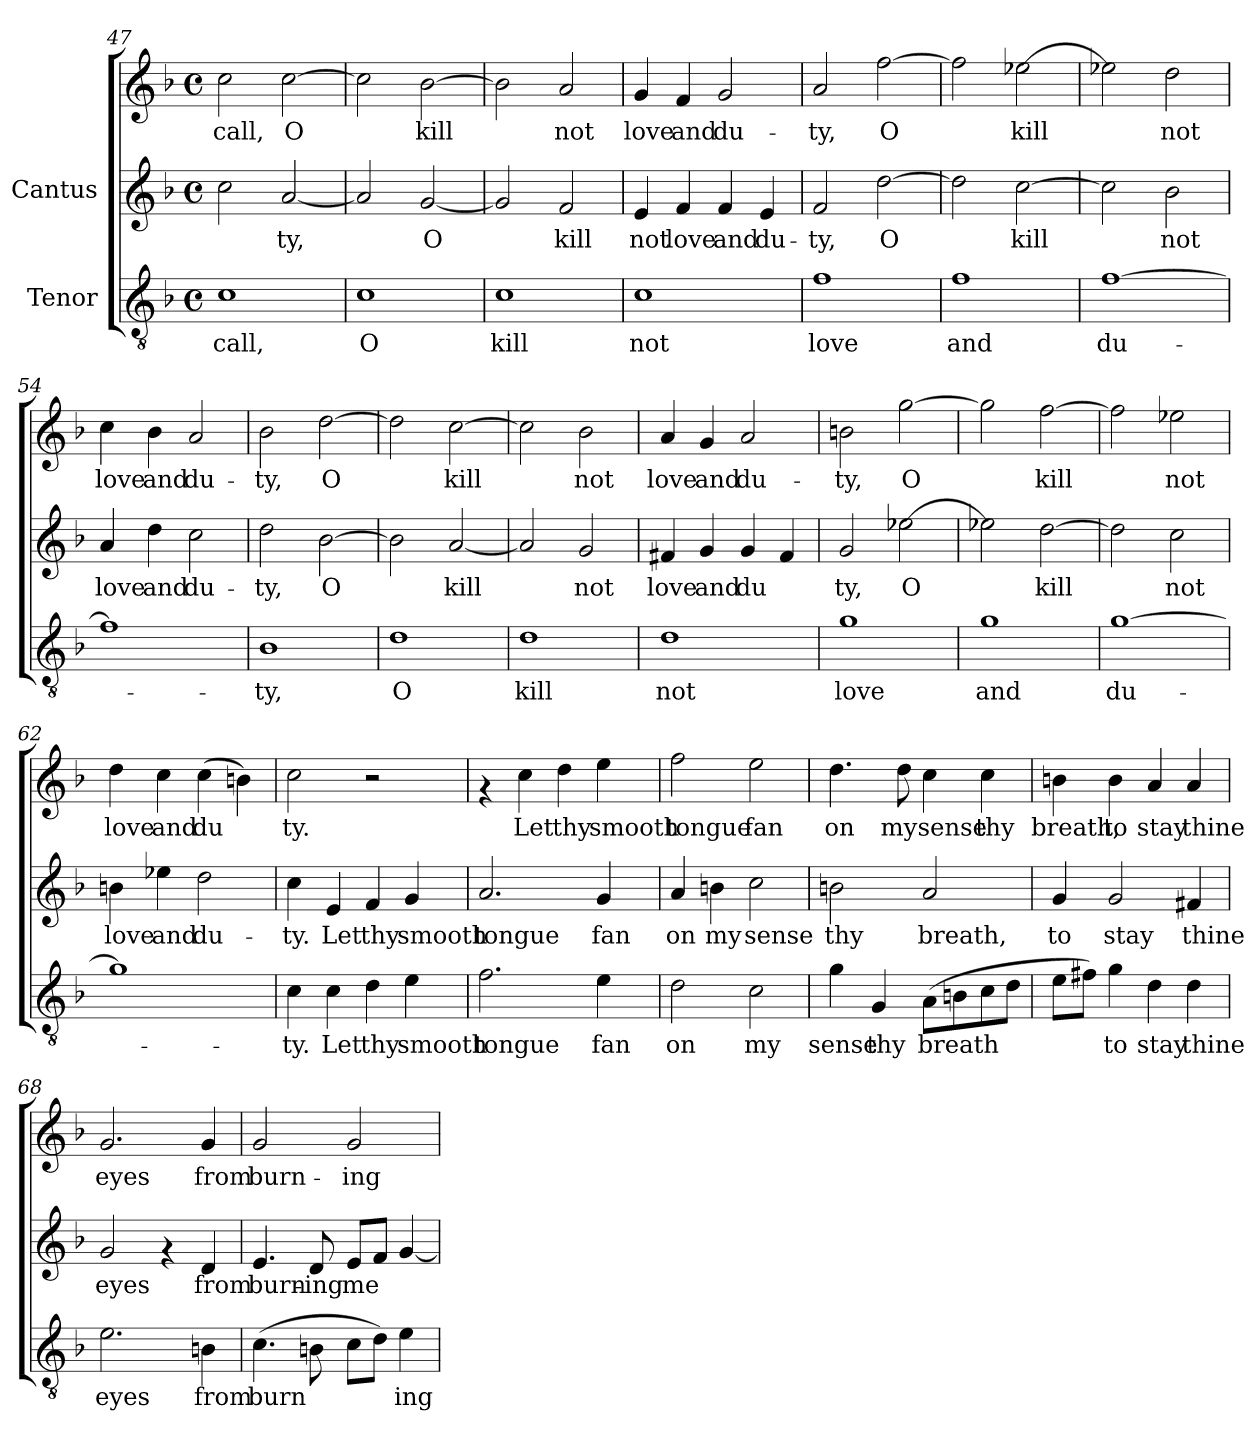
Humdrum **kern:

**kern	**text	**kern	**text	**kern	**text
*part2	*part2	*part1	*part1	*part1	*part1
*staff3	*staff3	*staff2	*staff2	*staff1	*staff1
*I"Tenor	*	*I"Cantus	*	*	*
*clefGv2	*	*clefG2	*	*clefG2	*
*k[b-]	*	*k[b-]	*	*k[b-]	*
*F:	*	*F:	*	*F:	*
*M4/4	*	*M4/4	*	*M4/4	*
*met(c)	*	*met(c)	*	*met(c)	*
=47	=47	=47	=47	=47	=47
!	!LO:LY:b:cj	!	!LO:LY:b:cj	!	!LO:LY:b:cj
1c	call,	2cc\	.	2cc\	-call,
!	!	!	!LO:LY:b:cj	!	!LO:LY:b:cj
.	.	[<2a/	ty,	[>2cc\	O
=48	=48	=48	=48	=48	=48
!	!LO:LY:b:cj	!	!LO:LY:b:cj	!	!LO:LY:b:cj
1c	O	2a/]	.	2cc\]	.
!	!	!	!LO:LY:b:cj	!	!LO:LY:b:cj
.	.	[<2g/	O	[>2b-\	kill
=49	=49	=49	=49	=49	=49
!	!LO:LY:b:cj	!	!LO:LY:b:cj	!	!LO:LY:b:cj
1c	kill	2g/]	.	2b-\]	.
!	!	!	!LO:LY:b:cj	!	!LO:LY:b:cj
.	.	2f/	kill	2a/	not
=50	=50	=50	=50	=50	=50
!	!LO:LY:b:cj	!	!LO:LY:b:cj	!	!LO:LY:b:cj
1c	not	4e/	-not	4g/	love
!	!	!	!LO:LY:b:cj	!	!LO:LY:b:cj
.	.	4f/	love	4f/	and
!	!	!	!LO:LY:b:cj	!	!LO:LY:b:cj
.	.	4f/	and	2g/	du-
!	!	!	!LO:LY:b:cj	!	!
.	.	4e/	du-	.	.
!!LO:LB:g=z
=51	=51	=51	=51	=51	=51
!	!LO:LY:b:cj	!	!LO:LY:b:cj	!	!LO:LY:b:cj
1f	love	2f/	ty,	2a/	-ty,
!	!	!	!LO:LY:b:cj	!	!LO:LY:b:cj
.	.	[>2dd\	O	[>2ff\	O
=52	=52	=52	=52	=52	=52
!	!LO:LY:b:cj	!	!LO:LY:b:cj	!	!LO:LY:b:cj
1f	and	2dd\]	.	2ff\]	.
!	!	!	!LO:LY:b:cj	!	!LO:LY:b:cj
.	.	[>2cc\	kill	[>2ee-X\	kill
=53	=53	=53	=53	=53	=53
!	!LO:LY:b:cj	!	!LO:LY:b:cj	!	!LO:LY:b:cj
[>1f	du-	2cc\]	.	2ee-X\]	.
!	!	!	!LO:LY:b:cj	!	!LO:LY:b:cj
.	.	2b-\	not	2dd\	not
=54	=54	=54	=54	=54	=54
!	!	!	!LO:LY:b:cj	!	!LO:LY:b:cj
1f]	.	4a/	-love	4cc\	love
!	!	!	!LO:LY:b:cj	!	!LO:LY:b:cj
.	.	4dd\	and	4b-\	and
!	!	!	!LO:LY:b:cj	!	!LO:LY:b:cj
.	.	2cc\	du-	2a/	du-
=55	=55	=55	=55	=55	=55
!	!LO:LY:b:cj	!	!LO:LY:b:cj	!	!LO:LY:b:cj
1B-	-ty,	2dd\	ty,	2b-\	-ty,
!	!	!	!LO:LY:b:cj	!	!LO:LY:b:cj
.	.	[>2b-\	O	[>2dd\	O
=56	=56	=56	=56	=56	=56
!	!LO:LY:b:cj	!	!LO:LY:b:cj	!	!LO:LY:b:cj
1d	O	2b-\]	.	2dd\]	.
!	!	!	!LO:LY:b:cj	!	!LO:LY:b:cj
.	.	[<2a/	kill	[>2cc\	kill
=57	=57	=57	=57	=57	=57
!	!LO:LY:b:cj	!	!LO:LY:b:cj	!	!LO:LY:b:cj
1d	kill	2a/]	.	2cc\]	.
!	!	!	!LO:LY:b:cj	!	!LO:LY:b:cj
.	.	2g/	not	2b-\	not
!!LO:LB:g=z
=58	=58	=58	=58	=58	=58
!	!LO:LY:b:cj	!	!LO:LY:b:cj	!	!LO:LY:b:cj
1d	not	4f#X/	-love	4a/	love
!	!	!	!LO:LY:b:cj	!	!LO:LY:b:cj
.	.	4g/	and	4g/	and
!	!	!	!LO:LY:b:cj	!	!LO:LY:b:cj
.	.	4g/	du-	2a/	du-
!	!	!	!LO:LY:b:cj	!	!
.	.	4f#/	--	.	.
=59	=59	=59	=59	=59	=59
!	!LO:LY:b:cj	!	!LO:LY:b:cj	!	!LO:LY:b:cj
1g	love	2g/	ty,	2bn\	-ty,
!	!	!	!LO:LY:b:cj	!	!LO:LY:b:cj
.	.	[>2ee-X\	O	[>2gg\	O
=60	=60	=60	=60	=60	=60
!	!LO:LY:b:cj	!	!LO:LY:b:cj	!	!LO:LY:b:cj
1g	and	2ee-X\]	.	2gg\]	.
!	!	!	!LO:LY:b:cj	!	!LO:LY:b:cj
.	.	[>2dd\	kill	[>2ff\	kill
=61	=61	=61	=61	=61	=61
!	!LO:LY:b:cj	!	!LO:LY:b:cj	!	!LO:LY:b:cj
[>1g	du-	2dd\]	.	2ff\]	.
!	!	!	!LO:LY:b:cj	!	!LO:LY:b:cj
.	.	2cc\	not	2ee-X\	not
=62	=62	=62	=62	=62	=62
!	!	!	!LO:LY:b:cj	!	!LO:LY:b:cj
1g]	.	4bn\	-love	4dd\	love
!	!	!	!LO:LY:b:cj	!	!LO:LY:b:cj
.	.	4ee-X\	and	4cc\	and
!	!	!	!LO:LY:b:cj	!	!LO:LY:b:cj
.	.	2dd\	du-	(>4cc\	du-
!	!	!	!	!	!LO:LY:b:cj
.	.	.	.	4bn\)	--
=63	=63	=63	=63	=63	=63
!	!LO:LY:b:cj	!	!LO:LY:b:cj	!	!LO:LY:b:cj
4c\	-ty.	4cc\	ty.	2cc\	-ty.
!	!LO:LY:b:cj	!	!LO:LY:b:cj	!	!
4c\	Let	4e/	Let	.	.
!	!LO:LY:b:cj	!	!LO:LY:b:cj	!	!
4d\	thy	4f/	thy	2r	.
!	!LO:LY:b:cj	!	!LO:LY:b:cj	!	!
4e\	smooth	4g/	smooth	.	.
!!LO:LB:g=z
=64	=64	=64	=64	=64	=64
!	!LO:LY:b:cj	!	!LO:LY:b:cj	!	!
2.f\	tongue	2.a/	tongue	4rf	.
!	!	!	!	!	!LO:LY:b:cj
.	.	.	.	4cc\	Let
!	!	!	!	!	!LO:LY:b:cj
.	.	.	.	4dd\	thy
!	!LO:LY:b:cj	!	!LO:LY:b:cj	!	!LO:LY:b:cj
4e\	fan	4g/	fan	4ee\	smooth
=65	=65	=65	=65	=65	=65
!	!LO:LY:b:cj	!	!LO:LY:b:cj	!	!LO:LY:b:cj
2d\	on	4a/	on	2ff\	tongue
!	!	!	!LO:LY:b:cj	!	!
.	.	4bn\	my	.	.
!	!LO:LY:b:cj	!	!LO:LY:b:cj	!	!LO:LY:b:cj
2c\	my	2cc\	sense	2ee\	fan
=66	=66	=66	=66	=66	=66
!	!LO:LY:b:cj	!	!LO:LY:b:cj	!	!LO:LY:b:cj
4g\	sense	2bn\	thy	4.dd\	on
!	!LO:LY:b:cj	!	!	!	!
4G/	thy	.	.	.	.
!	!	!	!	!	!LO:LY:b:cj
.	.	.	.	8dd\	my
!	!LO:LY:b:cj	!	!LO:LY:b:cj	!	!LO:LY:b:cj
(>8A\L	breath	2a/	breath,	4cc\	sense
!	!LO:LY:b:cj	!	!	!	!
8Bn\	.	.	.	.	.
!	!LO:LY:b:cj	!	!	!	!LO:LY:b:cj
8c\	.	.	.	4cc\	thy
!	!LO:LY:b:cj	!	!	!	!
8d\J	.	.	.	.	.
=67	=67	=67	=67	=67	=67
!	!LO:LY:b:cj	!	!LO:LY:b:cj	!	!LO:LY:b:cj
8e\L	.	4g/	to	4bn\	breath,
!	!LO:LY:b:cj	!	!	!	!
8f#X\J)	.	.	.	.	.
!	!LO:LY:b:cj	!	!LO:LY:b:cj	!	!LO:LY:b:cj
4g\	to	2g/	stay	4b\	to
!	!LO:LY:b:cj	!	!	!	!LO:LY:b:cj
4d\	stay	.	.	4a/	stay
!	!LO:LY:b:cj	!	!LO:LY:b:cj	!	!LO:LY:b:cj
4d\	thine	4f#X/	thine	4a/	thine
!!LO:LB:g=z
=68	=68	=68	=68	=68	=68
!	!LO:LY:b:cj	!	!LO:LY:b:cj	!	!LO:LY:b:cj
2.e\	eyes	2g/	eyes	2.g/	eyes
.	.	4rf	.	.	.
!	!LO:LY:b:cj	!	!LO:LY:b:cj	!	!LO:LY:b:cj
4Bn\	from	4d/	from	4g/	from
=69	=69	=69	=69	=69	=69
!	!LO:LY:b:cj	!	!LO:LY:b:cj	!	!LO:LY:b:cj
(>4.c\	burn-	4.e/	burn-	2g/	burn-
!	!LO:LY:b:cj	!	!LO:LY:b:cj	!	!
8Bn\	-	8d/	-ing	.	.
!	!LO:LY:b:cj	!	!LO:LY:b:cj	!	!LO:LY:b:cj
8c\L	.	8e/L	me	2g/	-ing
!	!LO:LY:b:cj	!	!LO:LY:b:cj	!	!
8d\J)	.	8f/J	.	.	.
!	!LO:LY:b:cj	!	!LO:LY:b:cj	!	!
4e\	ing	[<4g/	.	.	.
=	=	=	=	=	=
*-	*-	*-	*-	*-	*-
